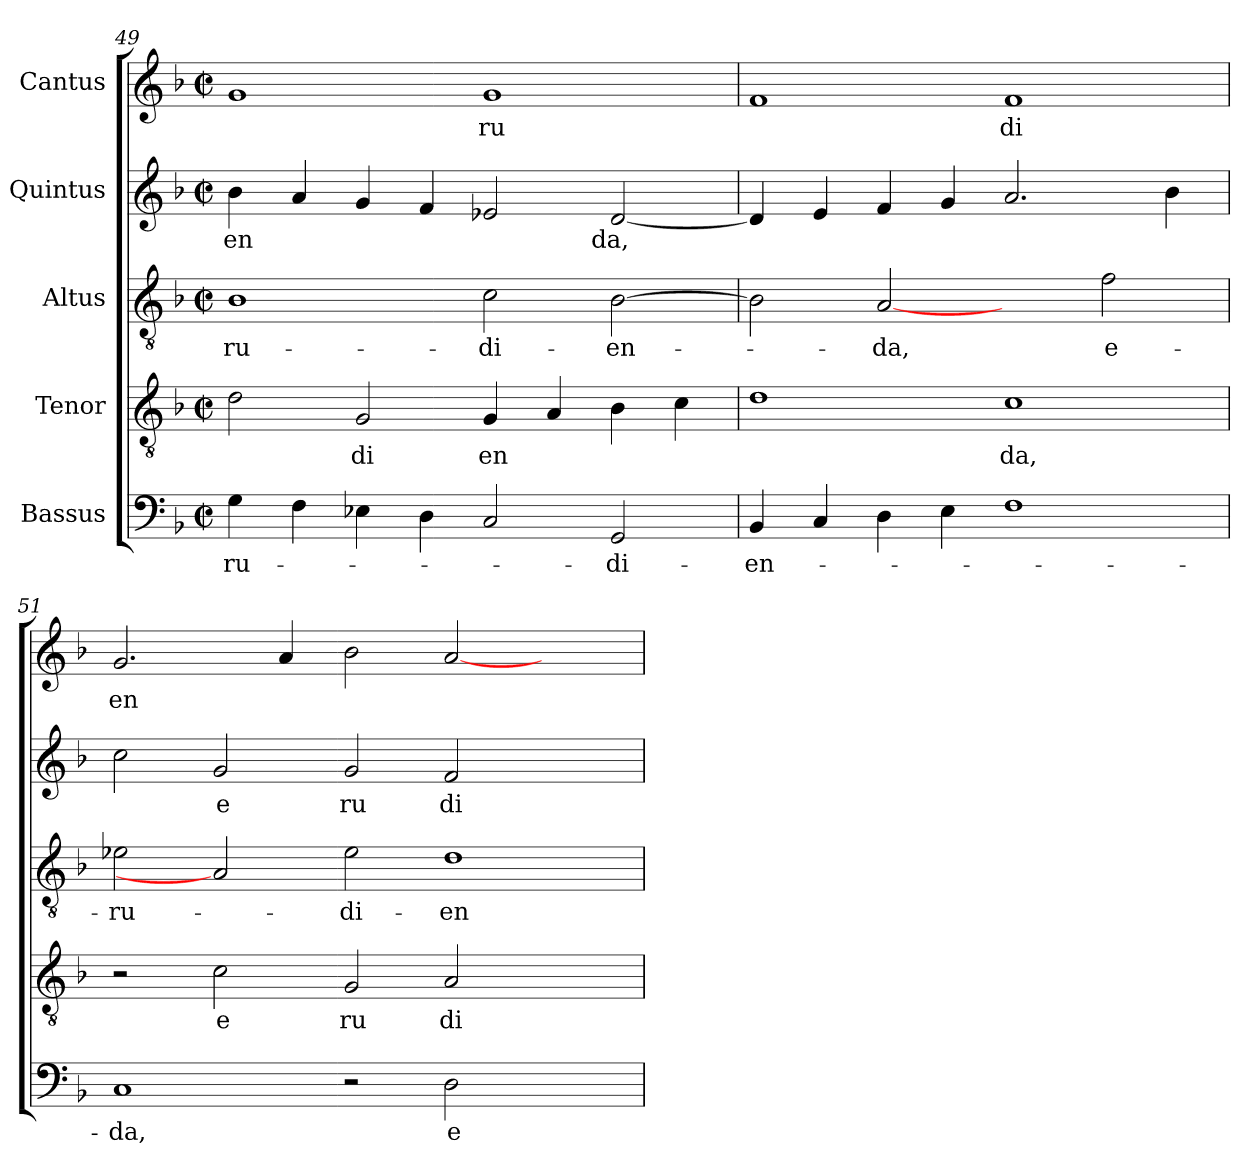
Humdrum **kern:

**kern	**text	**kern	**text	**kern	**text	**kern	**text	**kern	**text
*part5	*part5	*part4	*part4	*part3	*part3	*part2	*part2	*part1	*part1
*staff5	*staff5	*staff4	*staff4	*staff3	*staff3	*staff2	*staff2	*staff1	*staff1
*I"Bassus	*	*I"Tenor	*	*I"Altus	*	*I"Quintus	*	*I"Cantus	*
*clefF4	*	*clefGv2	*	*clefGv2	*	*clefG2	*	*clefG2	*
*k[b-]	*	*k[b-]	*	*k[b-]	*	*k[b-]	*	*k[b-]	*
*F:	*	*F:	*	*F:	*	*F:	*	*F:	*
*M2/2	*	*M2/2	*	*M2/2	*	*M2/2	*	*M2/2	*
*met(c|)	*	*met(c|)	*	*met(c|)	*	*met(c|)	*	*met(c|)	*
=49	=49	=49	=49	=49	=49	=49	=49	=49	=49
!	!LO:LY:b:cj	!	!	!	!LO:LY:b:cj	!	!LO:LY:b	!	!
4G\	-ru-	2d\	.	1B-	-ru-	4b-\	en	1g	.
4F\	.	.	.	.	.	4a/	.	.	.
!	!	!	!LO:LY:b:cj	!	!	!	!	!	!
4E-X\	.	2G/	di	.	.	4g/	.	.	.
4D\	.	.	.	.	.	4f/	.	.	.
!	!	!	!LO:LY:b	!	!LO:LY:b:cj	!	!	!	!LO:LY:b:cj
2C/	.	4G/	en	2c\	-di-	2e-X/	.	1g	ru
.	.	4A/	.	.	.	.	.	.	.
!	!LO:LY:b:cj	!	!	!	!LO:LY:b:cj	!	!LO:LY:b	!	!
2GG/	-di-	4B-\	.	[>2B-\	-en-	[<2d/	da,	.	.
.	.	4c\	.	.	.	.	.	.	.
=50	=50	=50	=50	=50	=50	=50	=50	=50	=50
!	!LO:LY:b	!	!	!	!	!	!	!	!
4BB-/	-en-	1d	.	2B-\]	.	4d/]	.	1f	.
4C/	.	.	.	.	.	4e/	.	.	.
!	!	!	!	!	!LO:LY:b:cj	!	!	!	!
4D\	.	.	.	[2A	-da,	4f/	.	.	.
4E\	.	.	.	.	.	4g/	.	.	.
!	!	!	!LO:LY:b:cj	!	!	!	!	!	!LO:LY:b:cj
1F	.	1c	da,	2ryy	.	2.a/	.	1f	di
!	!	!	!	!	!LO:LY:b:cj	!	!	!	!
.	.	.	.	2f\	e-	.	.	.	.
.	.	.	.	.	.	4b-\	.	.	.
=51	=51	=51	=51	=51	=51	=51	=51	=51	=51
!	!LO:LY:b:cj	!	!	!	!LO:LY:b:cj	!	!	!	!LO:LY:b:cj
1C	-da,	2r	.	2e-X\	-ru-	2cc\	.	2.g/	en
!	!	!	!LO:LY:b:cj	!	!	!	!LO:LY:b:cj	!	!
.	.	2c\	e	2A]	.	2g/	e	.	.
.	.	.	.	.	.	.	.	4a/	.
!	!	!	!LO:LY:b:cj	!	!LO:LY:b:cj	!	!LO:LY:b:cj	!	!
2r	.	2G/	ru	2e-\	-di-	2g/	ru	2b-\	.
!	!LO:LY:b:cj	!	!LO:LY:b:cj	!	!LO:LY:b:cj	!	!LO:LY:b:cj	!	!
2D\	e-	2A/	di	1d	-en-	2f/	di	[<2a/	.
2ryy	.	2ryy	.	.	.	2ryy	.	2ryy	.
=	=	=	=	=	=	=	=	=	=
*-	*-	*-	*-	*-	*-	*-	*-	*-	*-
